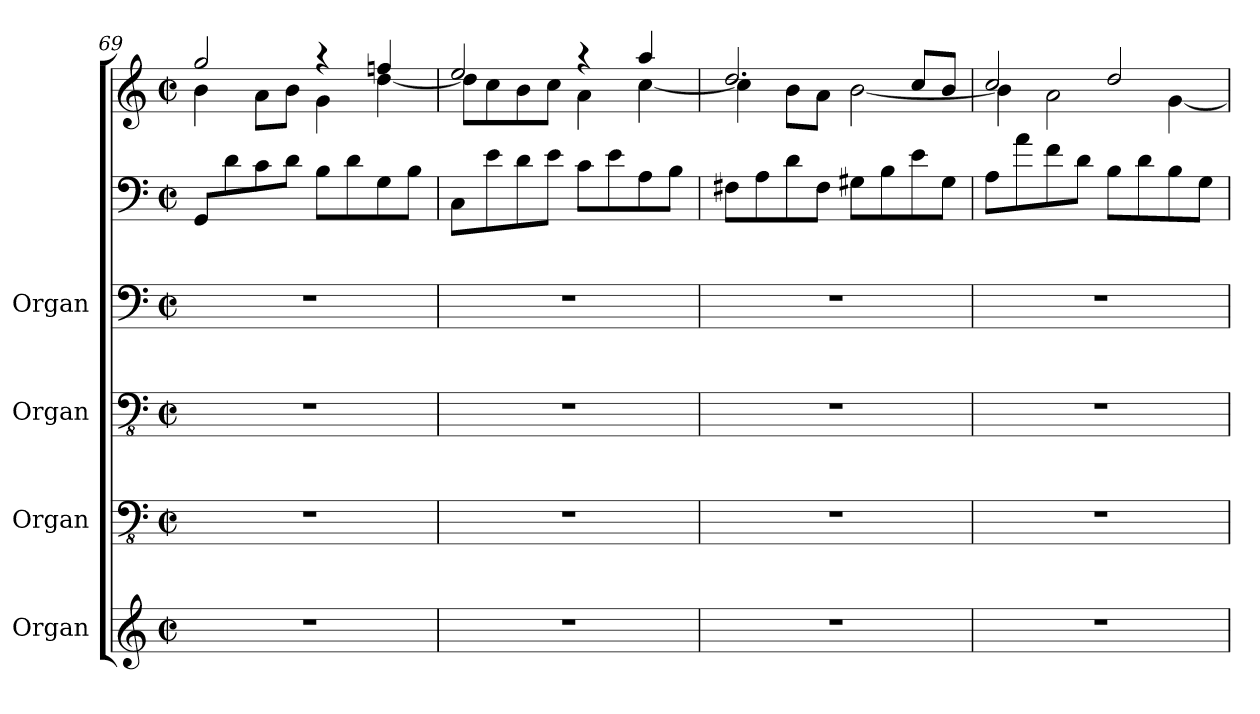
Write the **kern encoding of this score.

**kern	**kern	**kern	**kern	**kern	**kern
*part4	*part3	*part2	*part1	*part1	*part1
*staff6	*staff5	*staff4	*staff3	*staff2	*staff1
*I"Organ	*I"Organ	*I"Organ	*I"Organ	*	*
*clefG2	*clefFv4	*clefFv4	*clefF4	*clefF4	*clefG2
*k[]	*k[]	*k[]	*k[]	*k[]	*k[]
*M2/2	*M2/2	*M2/2	*M2/2	*M2/2	*M2/2
*met(c|)	*met(c|)	*met(c|)	*met(c|)	*met(c|)	*met(c|)
=69	=69	=69	=69	=69	=69
*	*	*	*	*	*^
1r	1r	1r	1r	8GG/L	2gg/	4b\
.	.	.	.	8d\	.	.
.	.	.	.	8c\	.	8a\L
.	.	.	.	8d\J	.	8b\J
.	.	.	.	8B\L	4r	4g\
.	.	.	.	8d\	.	.
.	.	.	.	8G\	4ffn/	[4dd\
.	.	.	.	8B\J	.	.
=70	=70	=70	=70	=70	=70	=70
1r	1r	1r	1r	8C\L	2ee/	8dd\L]
.	.	.	.	8e\	.	8cc\
.	.	.	.	8d\	.	8b\
.	.	.	.	8e\J	.	8cc\J
.	.	.	.	8c\L	4r	4a\
.	.	.	.	8e\	.	.
.	.	.	.	8A\	4aa/	[4cc\
.	.	.	.	8B\J	.	.
=71	=71	=71	=71	=71	=71	=71
1r	1r	1r	1r	8F#X\L	2.dd/	4cc\]
.	.	.	.	8A\	.	.
.	.	.	.	8d\	.	8b\L
.	.	.	.	8F#\J	.	8a\J
.	.	.	.	8G#X\L	.	[2b\
.	.	.	.	8B\	.	.
.	.	.	.	8e\	8cc/L	.
.	.	.	.	8G#\J	8b/J	.
=72	=72	=72	=72	=72	=72	=72
1r	1r	1r	1r	8A\L	2cc/	4b\]
.	.	.	.	8a\	.	.
.	.	.	.	8f\	.	2a\
.	.	.	.	8d\J	.	.
.	.	.	.	8B\L	2dd/	.
.	.	.	.	8d\	.	.
.	.	.	.	8B\	.	[4g\
.	.	.	.	8G\J	.	.
*	*	*	*	*	*v	*v
=	=	=	=	=	=
*-	*-	*-	*-	*-	*-
